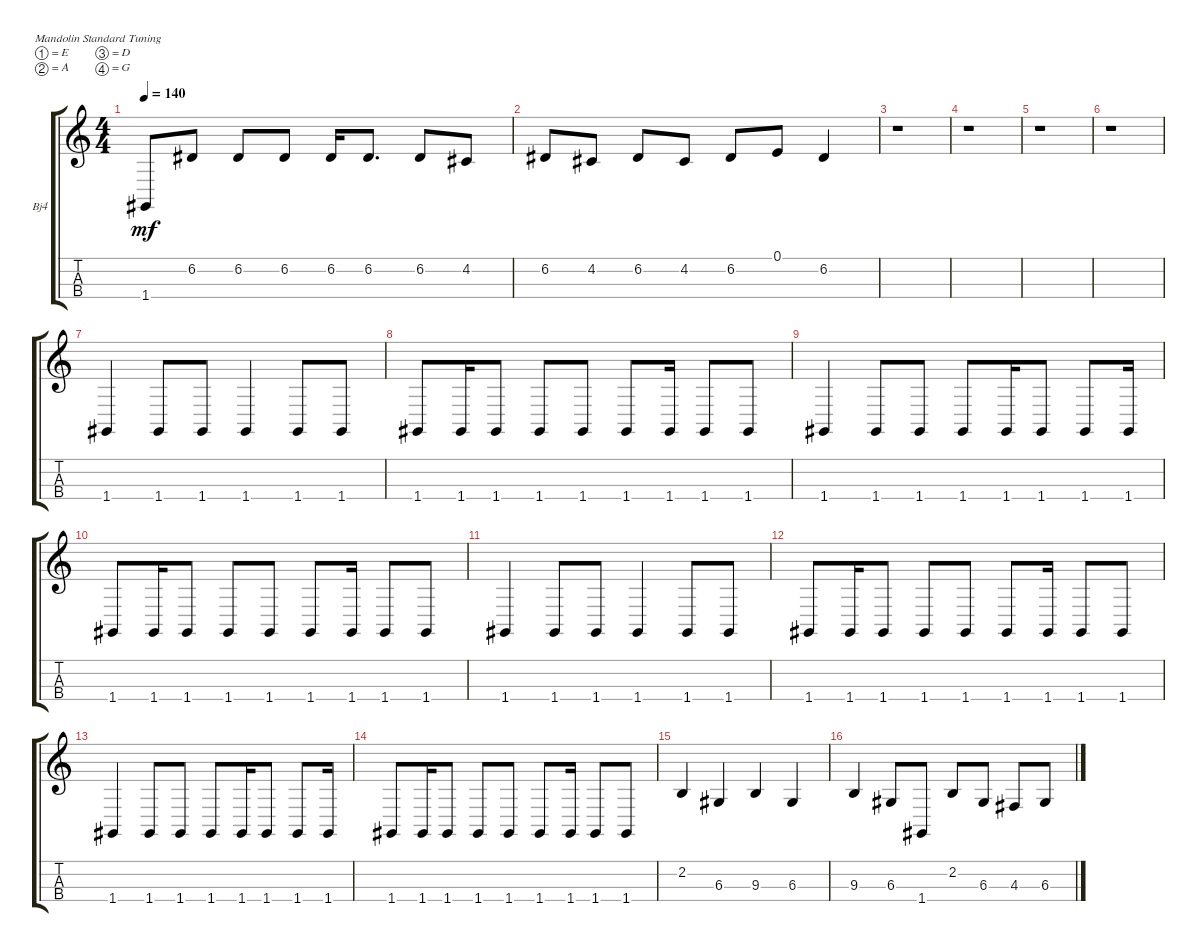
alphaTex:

\bracketExtendMode groupsimilarinstruments
\firstSystemTrackNameOrientation horizontal
\otherSystemsTrackNameOrientation horizontal
\track ("7" "Bj4") {instrument banjo}
\staff {score tabs}
\tuning (E4 A3 D3 G2)
\ts (4 4)
\tempo 140
\clef g2
\ks c
1.4.8{dy mf} 6.2.8 6.2.8 6.2.8 6.2.16 6.2.8{d} 6.2.8 4.2.8 |
6.2.8 4.2.8 6.2.8 4.2.8 6.2.8 0.1.8 6.2.4 |
r.1 |
r.1 |
r.1 |
r.1 |
1.4.4 1.4.8 1.4.8 1.4.4 1.4.8 1.4.8 |
1.4.8 1.4.16 1.4.8 1.4.8 1.4.8 1.4.8 1.4.16 1.4.8 1.4.8 |
1.4.4 1.4.8 1.4.8 1.4.8 1.4.16 1.4.8 1.4.8 1.4.16 |
1.4.8 1.4.16 1.4.8 1.4.8 1.4.8 1.4.8 1.4.16 1.4.8 1.4.8 |
1.4.4 1.4.8 1.4.8 1.4.4 1.4.8 1.4.8 |
1.4.8 1.4.16 1.4.8 1.4.8 1.4.8 1.4.8 1.4.16 1.4.8 1.4.8 |
1.4.4 1.4.8 1.4.8 1.4.8 1.4.16 1.4.8 1.4.8 1.4.16 |
1.4.8 1.4.16 1.4.8 1.4.8 1.4.8 1.4.8 1.4.16 1.4.8 1.4.8 |
2.2.4 6.3.4 9.3.4 6.3.4 |
9.3.4 6.3.8 1.4.8 2.2.8 6.3.8 4.3.8 6.3.8
